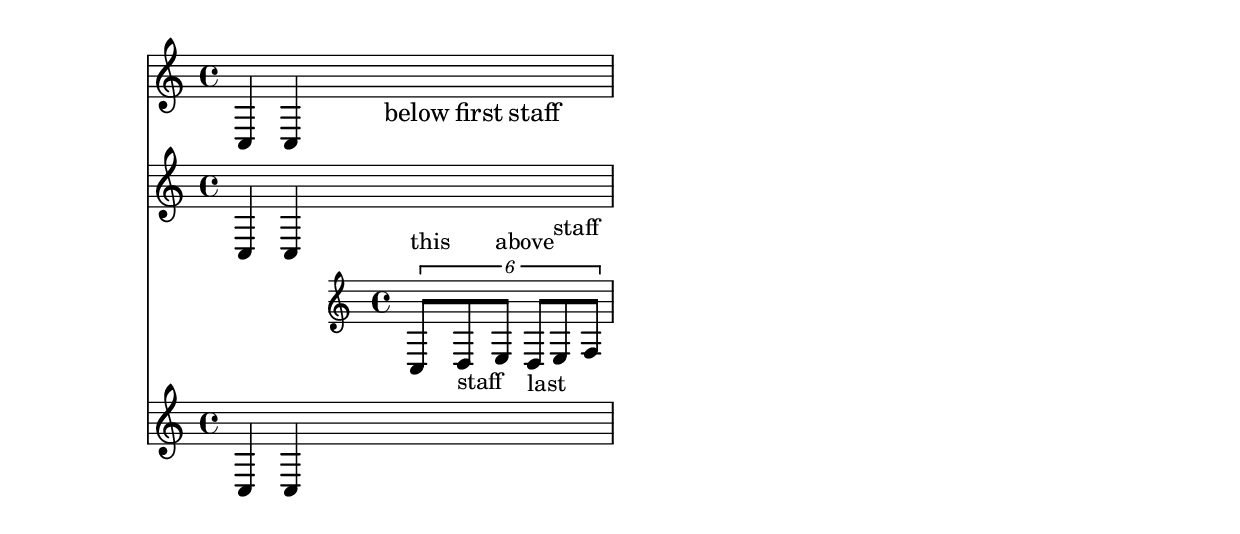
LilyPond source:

\header {
  texidoc = "Newly created contexts can be inserted
anywhere in the vertical alignment. "
}

\version "2.11.51"

\paper {
  ragged-right = ##t
}

\relative <<
  \new Staff = "1" { c4 c s2 }
  \new Staff = "2" { c4  c s2 }
  \new Staff = "3" { c4  c s2 }
  { \skip 2
    <<
      \lyrics {
	\set alignBelowContext = #"1"
	below8 first staff
      }
      \new Staff {
	\set Staff.alignAboveContext = #"3"
	\times 4/6 {
	  \override TextScript #'padding = #3
	  c8^"this" d_"staff" e^"above" d_"last" e^"staff" f
	}
      }
    >> }
>>
